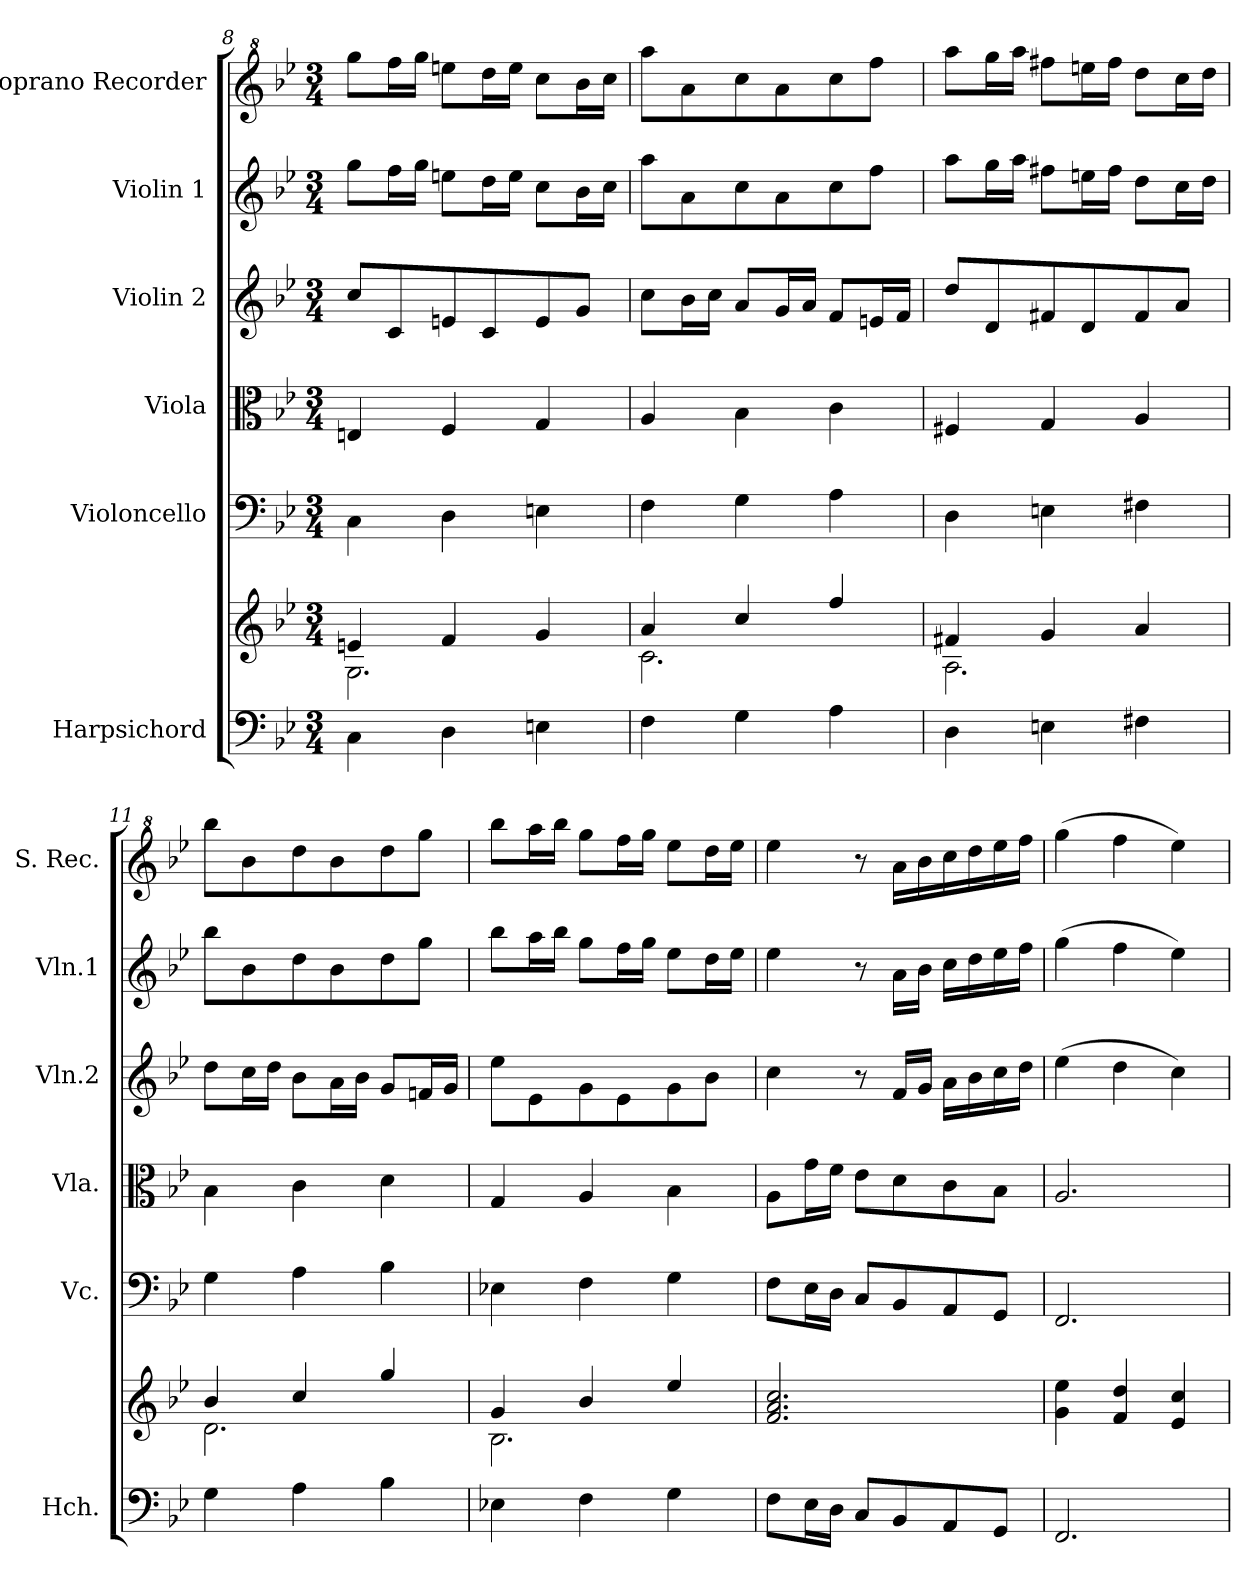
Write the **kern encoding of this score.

**kern	**kern	**kern	**kern	**kern	**kern	**kern
*part6	*part6	*part5	*part4	*part3	*part2	*part1
*staff7	*staff6	*staff5	*staff4	*staff3	*staff2	*staff1
*I"Harpsichord	*	*I"Violoncello	*I"Viola	*I"Violin 2	*I"Violin 1	*I"Soprano Recorder
*I'Hch.	*	*I'Vc.	*I'Vla.	*I'Vln.2	*I'Vln.1	*I'S. Rec.
*clefF4	*clefG2	*clefF4	*clefC3	*clefG2	*clefG2	*clefG^2
*k[b-e-]	*k[b-e-]	*k[b-e-]	*k[b-e-]	*k[b-e-]	*k[b-e-]	*k[b-e-]
*M3/4	*M3/4	*M3/4	*M3/4	*M3/4	*M3/4	*M3/4
=8	=8	=8	=8	=8	=8	=8
*	*^	*	*	*	*	*
4C\	4en/	2.G\	4C\	4En/	8cc/L	8gg\L	8ggg\L
.	.	.	.	.	8c/	16ff\L	16fff\L
.	.	.	.	.	.	16gg\JJ	16ggg\JJ
4D\	4f/	.	4D\	4F/	8en/	8een\L	8eeen\L
.	.	.	.	.	8c/	16dd\L	16ddd\L
.	.	.	.	.	.	16ee\JJ	16eee\JJ
4En\	4g/	.	4En\	4G/	8e/	8cc\L	8ccc\L
.	.	.	.	.	8g/J	16b-\L	16bb-\L
.	.	.	.	.	.	16cc\JJ	16ccc\JJ
!!LO:LB:g=z
=9	=9	=9	=9	=9	=9	=9	=9
4F\	4a/	2.c\	4F\	4A/	8cc\L	8aa\L	8aaa\L
.	.	.	.	.	16b-\L	8a\	8aa\
.	.	.	.	.	16cc\JJ	.	.
4G\	4cc/	.	4G\	4B-\	8a/L	8cc\	8ccc\
.	.	.	.	.	16g/L	8a\	8aa\
.	.	.	.	.	16a/JJ	.	.
4A\	4ff/	.	4A\	4c\	8f/L	8cc\	8ccc\
.	.	.	.	.	16en/L	8ff\J	8fff\J
.	.	.	.	.	16f/JJ	.	.
=10	=10	=10	=10	=10	=10	=10	=10
4D\	4f#X/	2.A\	4D\	4F#X/	8dd/L	8aa\L	8aaa\L
.	.	.	.	.	8d/	16gg\L	16ggg\L
.	.	.	.	.	.	16aa\JJ	16aaa\JJ
4En\	4g/	.	4En\	4G/	8f#X/	8ff#X\L	8fff#X\L
.	.	.	.	.	8d/	16een\L	16eeen\L
.	.	.	.	.	.	16ff#\JJ	16fff#\JJ
4F#X\	4a/	.	4F#X\	4A/	8f#/	8dd\L	8ddd\L
.	.	.	.	.	8a/J	16cc\L	16ccc\L
.	.	.	.	.	.	16dd\JJ	16ddd\JJ
=11	=11	=11	=11	=11	=11	=11	=11
4G\	4b-/	2.d\	4G\	4B-\	8dd\L	8bb-\L	8bbb-\L
.	.	.	.	.	16cc\L	8b-\	8bb-\
.	.	.	.	.	16dd\JJ	.	.
4A\	4cc/	.	4A\	4c\	8b-\L	8dd\	8ddd\
.	.	.	.	.	16a\L	8b-\	8bb-\
.	.	.	.	.	16b-\JJ	.	.
4B-\	4gg/	.	4B-\	4d\	8g/L	8dd\	8ddd\
.	.	.	.	.	16fn/L	8gg\J	8ggg\J
.	.	.	.	.	16g/JJ	.	.
=12	=12	=12	=12	=12	=12	=12	=12
4E-X\	4g/	2.B-\	4E-X\	4G/	8ee-\L	8bb-\L	8bbb-\L
.	.	.	.	.	8e-\	16aa\L	16aaa\L
.	.	.	.	.	.	16bb-\JJ	16bbb-\JJ
4F\	4b-/	.	4F\	4A/	8g\	8gg\L	8ggg\L
.	.	.	.	.	8e-\	16ff\L	16fff\L
.	.	.	.	.	.	16gg\JJ	16ggg\JJ
4G\	4ee-/	.	4G\	4B-\	8g\	8ee-\L	8eee-\L
.	.	.	.	.	8b-\J	16dd\L	16ddd\L
.	.	.	.	.	.	16ee-\JJ	16eee-\JJ
*	*v	*v	*	*	*	*	*
=13	=13	=13	=13	=13	=13	=13
8F\L	2.f/ 2.a/ 2.cc/	8F\L	8A\L	4cc\	4ee-\	4eee-\
16E-\L	.	16E-\L	16g\L	.	.	.
16D\JJ	.	16D\JJ	16f\JJ	.	.	.
8C/L	.	8C/L	8e-\L	8r	8r	8r
8BB-/	.	8BB-/	8d\	16f/LL	16a\LL	16aa\LL
.	.	.	.	16g/JJ	16b-\JJ	16bb-\
8AA/	.	8AA/	8c\	16a\LL	16cc\LL	16ccc\
.	.	.	.	16b-\	16dd\	16ddd\
8GG/J	.	8GG/J	8B-\J	16cc\	16ee-\	16eee-\
.	.	.	.	16dd\JJ	16ff\JJ	16fff\JJ
=14	=14	=14	=14	=14	=14	=14
2.FF/	4g\ 4ee-\	2.FF/	2.A/	(>4ee-\	(>4gg\	(>4ggg\
.	4f/ 4dd/	.	.	4dd\	4ff\	4fff\
.	4e-/ 4cc/	.	.	4cc\)	4ee-\)	4eee-\)
=	=	=	=	=	=	=
*-	*-	*-	*-	*-	*-	*-
